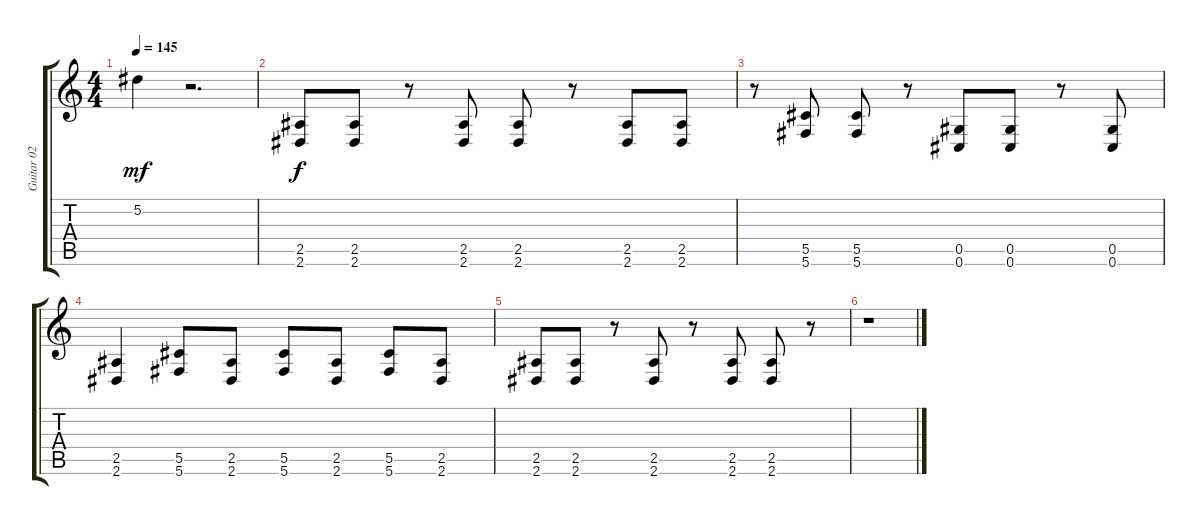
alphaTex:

\track ("Guitar 02" "Guitar 02") {instrument overdrivenguitar}
\staff {score tabs}
\tuning (Eb4 Bb3 Gb3 Db3 Ab2 Db2) {hide}
\ts (4 4)
\tempo 145
\clef g2
\ks c
5.2.4{dy mf} r.2{d} |
(2.5 2.6).8{dy f instrument distortionguitar} (2.5 2.6).8 r.8 (2.5 2.6).8 (2.5 2.6).8 r.8 (2.5 2.6).8 (2.5 2.6).8 |
r.8 (5.5 5.6).8 (5.5 5.6).8 r.8 (0.5 0.6).8 (0.5 0.6).8 r.8 (0.5 0.6).8 |
(2.5 2.6).4 (5.5 5.6).8 (2.5 2.6).8 (5.5 5.6).8 (2.5 2.6).8 (5.5 5.6).8 (2.5 2.6).8 |
(2.5 2.6).8 (2.5 2.6).8 r.8 (2.5 2.6).8 r.8 (2.5 2.6).8 (2.5 2.6).8 r.8 |
r.1
